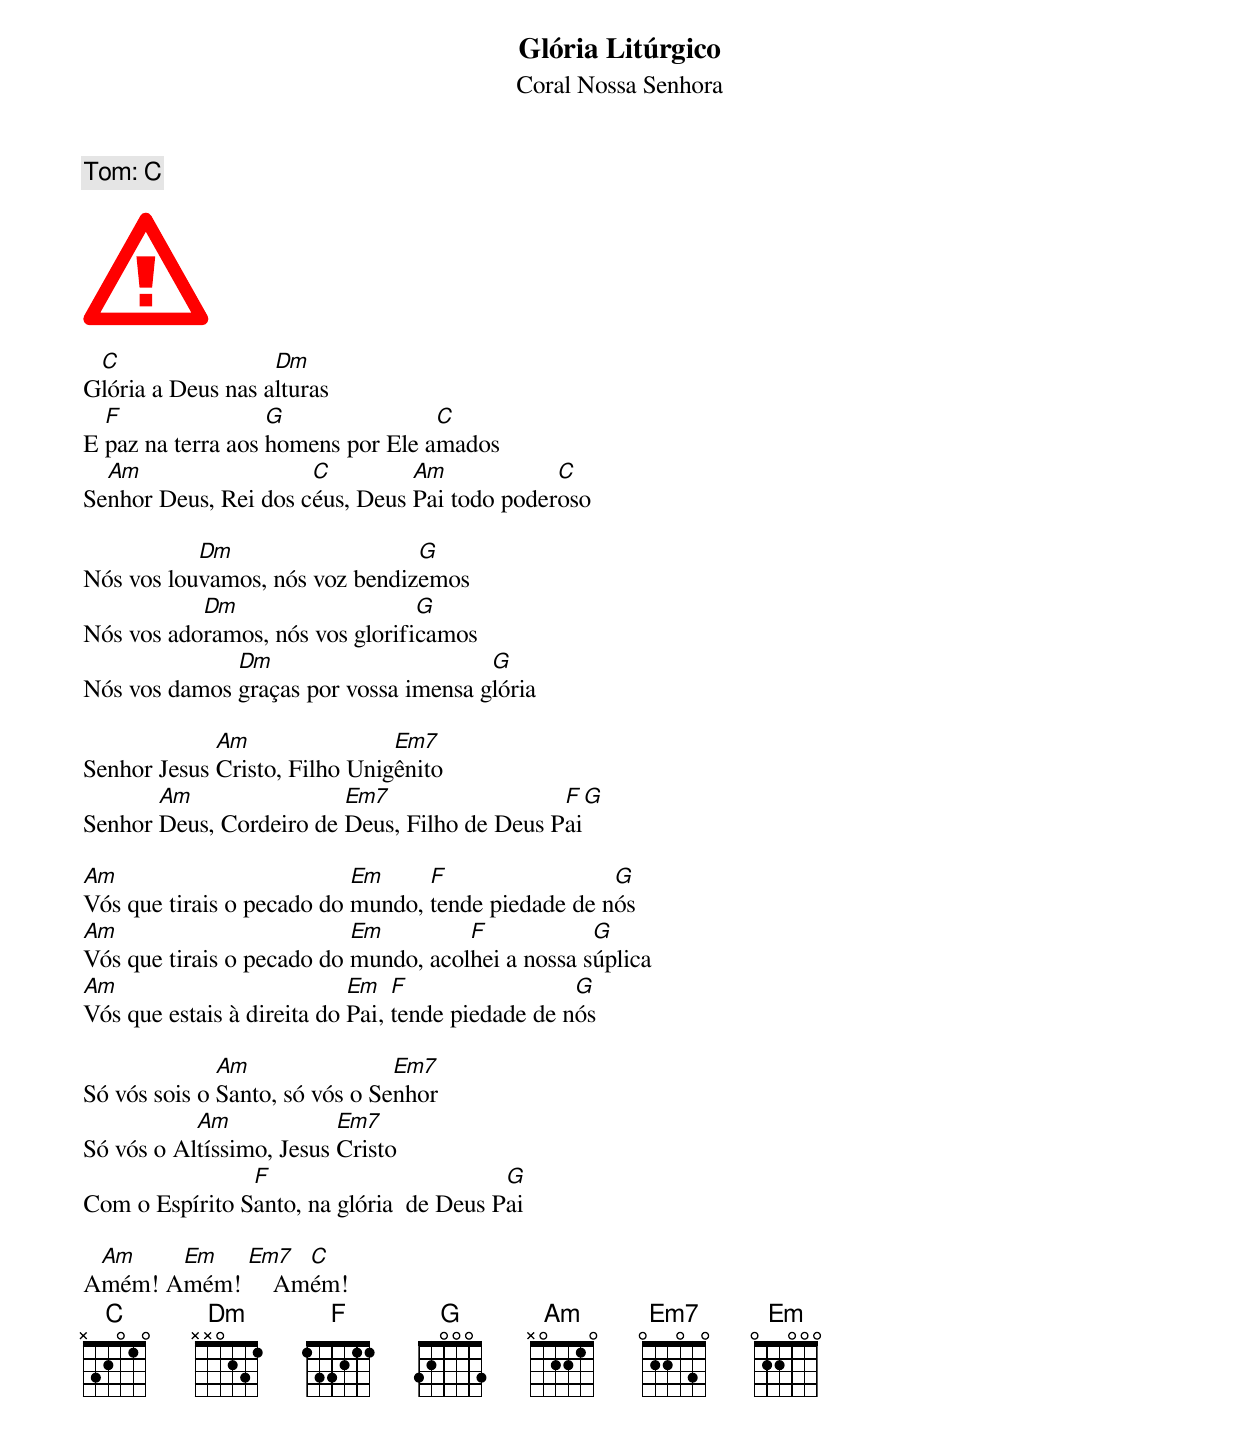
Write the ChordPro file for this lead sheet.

{title: Glória Litúrgico}
{subtitle: Coral Nossa Senhora}
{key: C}
{comment: Tom: %{key}}

{start_of_abc}
X:1
T:Twinkle Twinkle Little Star
M:4/4
L:1/4
K:C
C C G G | A A G2 | F F E E | D D C2 |
w: Twin-kle, twin-kle, lit-tle star, how I won-der what you are
G G F F | E E D2 | G G F F | E E D2 |
w: Up a- bove the world so high, like a dia- mond in the sky
C C G G | A A G2 | F F E E | D D C2 |
w: Twin-kle, twin-kle, lit-tle star, how I won-der what you are
{end_of_abc}

{start_of_verse}
G[C]lória a Deus nas a[Dm]lturas
E [F]paz na terra aos [G]homens por Ele a[C]mados
Se[Am]nhor Deus, Rei dos c[C]éus, Deus [Am]Pai todo poder[C]oso

Nós vos lou[Dm]vamos, nós voz bendiz[G]emos
Nós vos ado[Dm]ramos, nós vos glorifi[G]camos
Nós vos damos [Dm]graças por vossa imensa g[G]lória

Senhor Jesus [Am]Cristo, Filho Unig[Em7]ênito
Senhor [Am]Deus, Cordeiro de [Em7]Deus, Filho de Deus P[F]ai[G]

[Am]Vós que tirais o pecado do [Em]mundo, [F]tende piedade de n[G]ós
[Am]Vós que tirais o pecado do [Em]mundo, acol[F]hei a nossa s[G]úplica
[Am]Vós que estais à direita do [Em]Pai, [F]tende piedade de n[G]ós

Só vós sois o [Am]Santo, só vós o Se[Em7]nhor
Só vós o Al[Am]tíssimo, Jesus [Em7]Cristo
Com o Espírito S[F]anto, na glória  de Deus P[G]ai

A[Am]mém! A[Em]mém! [Em7]    Am[C]ém!
{end_of_verse}
